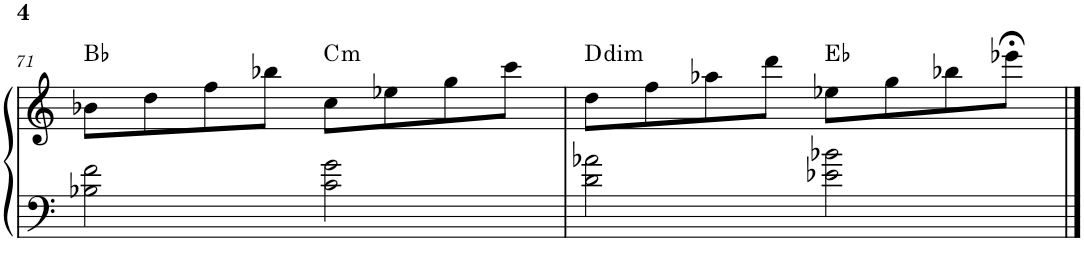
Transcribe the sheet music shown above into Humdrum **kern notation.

**kern	**kern	**harte
*part1	*part1	*part1
*staff2	*staff1	*
*I"Piano	*	*
*I'Pno.	*	*
!!LO:PB:g=z
*clefF4	*clefG2	*
*k[]	*k[]	*
*M4/4	*M4/4	*
=71	=71	=71
2B-X\ 2f\	8b-X\L	Bb:maj
.	8dd\	.
.	8ff\	.
.	8bb-X\J	.
!	!	!LO:H:kt=m
2c\ 2g\	8cc\L	C:min
.	8ee-X\	.
.	8gg\	.
.	8ccc\J	.
=72	=72	=72
!	!	!LO:H:kt=dim
2d\ 2a-X\	8dd\L	D:dim
.	8ff\	.
.	8aa-X\	.
.	8ddd\J	.
2e-X\ 2b-X\	8ee-X\L	Eb:maj
.	8gg\	.
.	8bb-X\	.
.	8eee-X;<\J	.
==	==	==
*-	*-	*-
